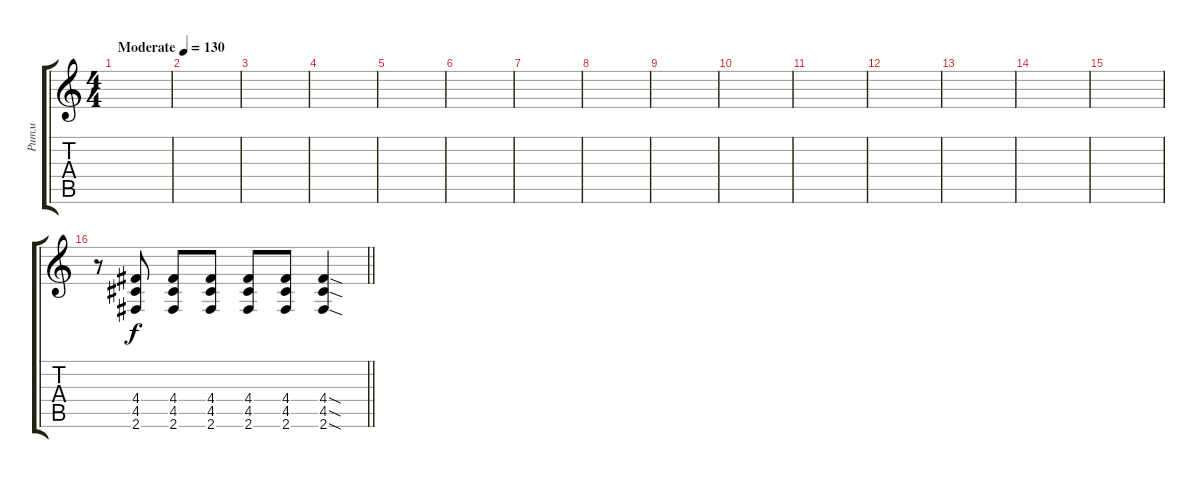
\track ("Ритм" "Ритм") {instrument distortionguitar}
\staff {score tabs}
\tuning (E4 B3 G3 D3 A2 E2) {hide}
\ts (4 4)
\tempo (130 "Moderate")
\clef g2
\ks c
|
|
|
|
|
|
|
|
|
|
|
|
|
|
|
\barLineRight lightlight
r.8 (4.4 4.5 2.6).8 (4.4 4.5 2.6).8 (4.4 4.5 2.6).8 (4.4 4.5 2.6).8 (4.4 4.5 2.6).8 (4.4{sod} 4.5{sod} 2.6{sod}).4
